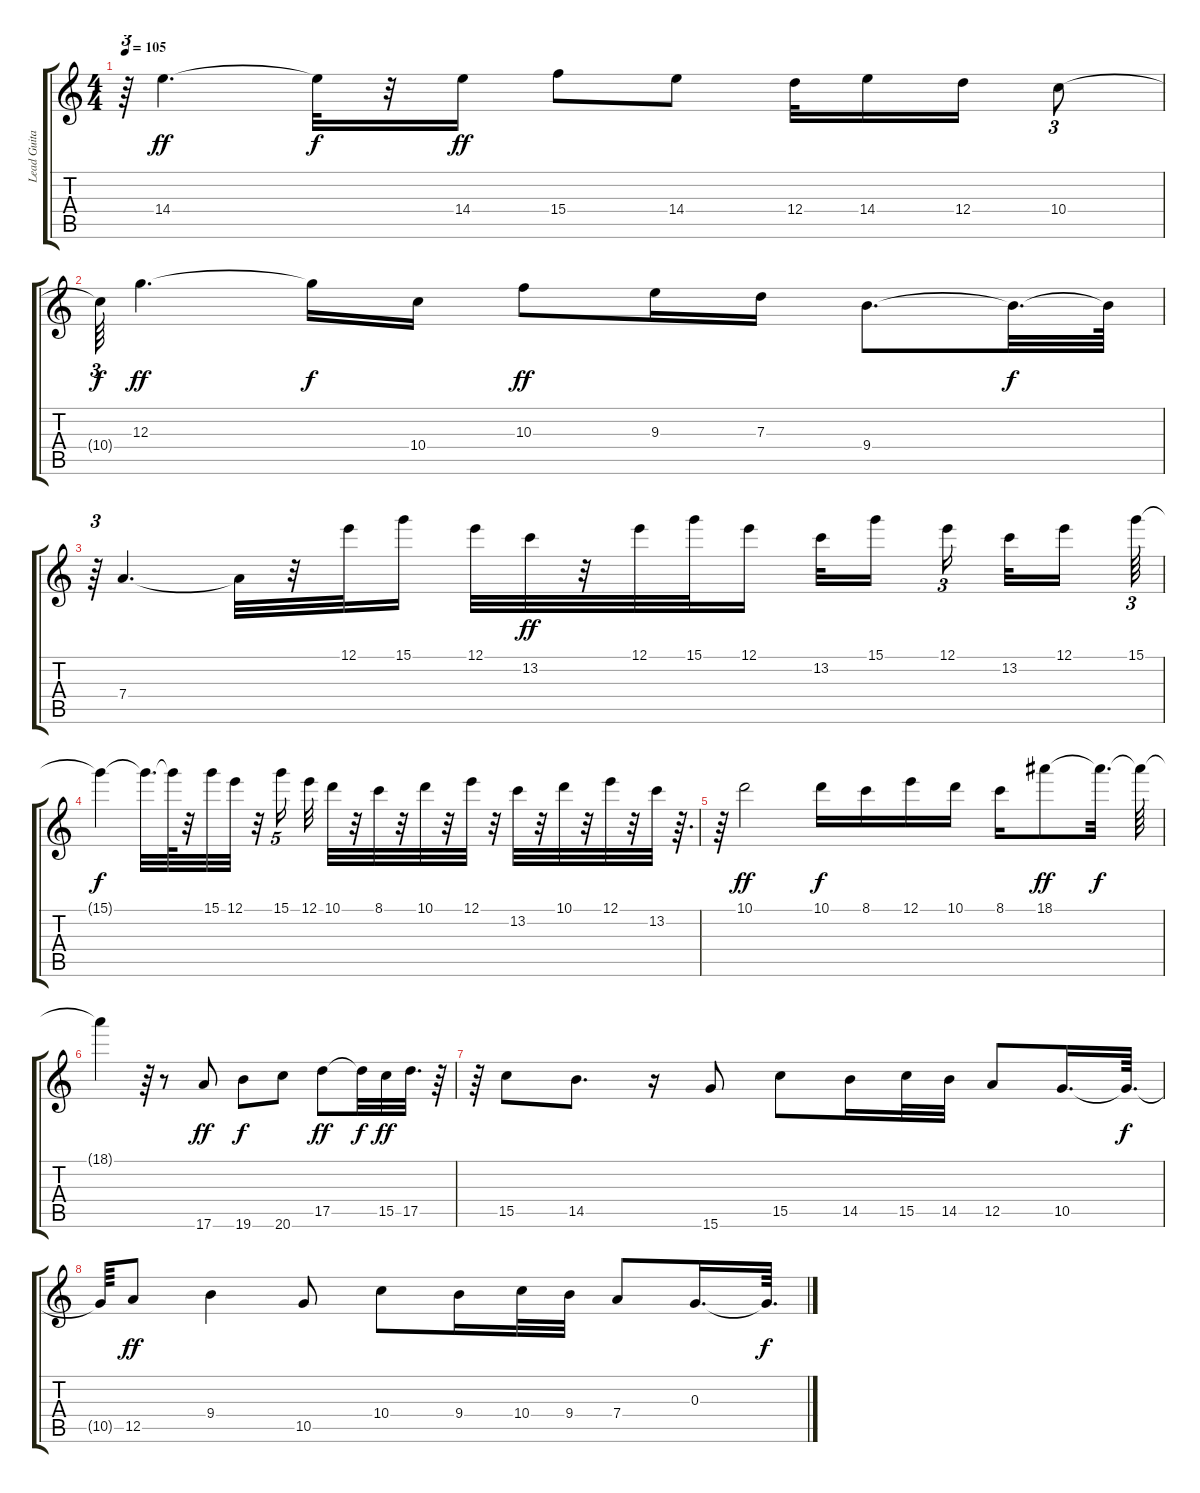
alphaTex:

\track ("Lead Guitar" "Lead Guita") {instrument distortionguitar}
\staff {score tabs}
\tuning (E4 B3 G3 D3 A2 E2) {hide}
\ts (4 4)
\tempo 105
\clef g2
\ks c
r.64{tu (3 2) dy f} 14.4.4{d dy ff} 14.4{t}.32{dy f} r.32 14.4.16{dy ff} 15.4.8 14.4.8 12.4.32 14.4.16 12.4.16 10.4.8{tu (3 2)} |
10.4{t}.64{tu (3 2) dy f} 12.3.4{d dy ff} 12.3{t}.16{dy f} 10.4.16 10.3.8{dy ff} 9.3.16 7.3.16 9.4.8{d} 9.4{t}.32{d dy f} 9.4{t}.64 |
r.64{tu (3 2)} 7.4.4{d} 7.4{t}.32 r.32 12.1.32 15.1.16 12.1.32 13.2.32{dy ff} r.32 12.1.32 15.1.32 12.1.16 13.2.32 15.1.16{beam splitsecondary} 12.1.16{tu (3 2) beam splitsecondary} 13.2.32 12.1.16{beam splitsecondary} 15.1.64{tu (3 2)} |
15.1{t}.4{dy f} 15.1{t}.32{d} 15.1{t}.64 r.32 15.1.32 12.1.32 r.32 15.1.16{tu (5 4)} 12.1.32 10.1.32 r.32 8.1.32 r.32 10.1.32 r.32 12.1.32 r.32 13.2.32 r.32 10.1.32 r.32 12.1.32 r.32 13.2.32 r.64{d} |
r.64 10.1.2{dy ff} 10.1.16{dy f} 8.1.16 12.1.16 10.1.16 8.1.16 18.1.8{dy ff} 18.1{t}.32{d dy f} 18.1{t}.64 |
18.1{t}.4 r.64 r.8 17.6.8{dy ff} 19.6.8{dy f} 20.6.8 17.5.8{dy ff} 17.5{t}.32{dy f} 15.5.32{dy ff} 17.5.32{d} r.64 |
r.64 15.5.8 14.5.8{d} r.16 15.6.8 15.5.8 14.5.16 15.5.32 14.5.32 12.5.8 10.5.16{d} 10.5{t}.64{d dy f} |
10.5{t}.64 12.5.8{dy ff} 9.4.4 10.5.8 10.4.8 9.4.16 10.4.32 9.4.32 7.4.8 0.3.16{d} 0.3{t}.64{d dy f}
